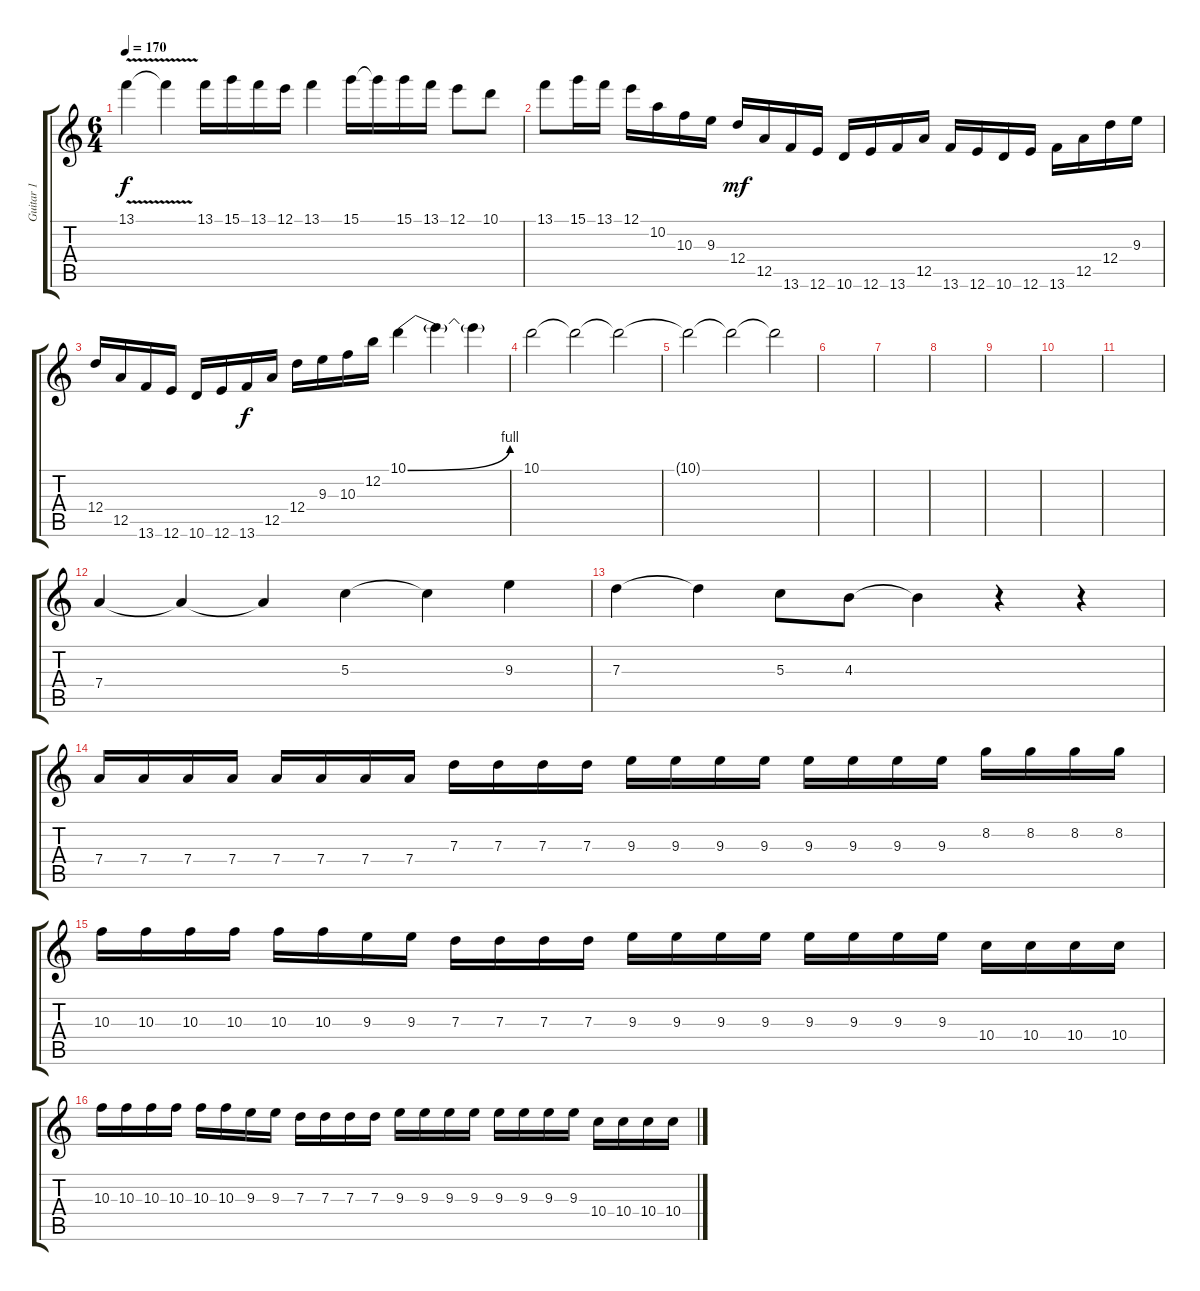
\track ("Guitar 1" "Guitar 1") {instrument distortionguitar}
\staff {score tabs}
\tuning (E4 B3 G3 D3 A2 E2) {hide}
\ts (6 4)
\tempo 170
\clef g2
\ks c
13.1{v}.4{dy f} 13.1{t}.4 13.1.16 15.1.16 13.1.16 12.1.16 13.1.4 15.1.16 15.1{t}.16 15.1.16 13.1.16 12.1.8 10.1.8 |
13.1.8 15.1.16 13.1.16 12.1.16 10.2.16 10.3.16 9.3.16 12.4.16{dy mf} 12.5.16 13.6.16 12.6.16 10.6.16 12.6.16 13.6.16 12.5.16 13.6.16 12.6.16 10.6.16 12.6.16 13.6.16 12.5.16 12.4.16 9.3.16 |
12.4.16 12.5.16 13.6.16 12.6.16 10.6.16 12.6.16 13.6.16{dy f} 12.5.16 12.4.16 9.3.16 10.3.16 12.2.16 10.1{be (bend 0 0 60 4)}.4 10.1{t}.4 10.1{t}.4 |
10.1.2 10.1{t}.2{volume 10} 10.1{t}.2{volume 9} |
10.1{t}.2{volume 7} 10.1{t}.2{volume 5} 10.1{t}.2{volume 3} |
|
|
|
|
|
|
7.4.4{volume 12} 7.4{t}.4 7.4{t}.4 5.3.4 5.3{t}.4 9.3.4 |
7.3.4 7.3{t}.4 5.3.8 4.3.8 4.3{t}.4 r.4 r.4 |
7.4.16 7.4.16 7.4.16 7.4.16 7.4.16 7.4.16 7.4.16 7.4.16 7.3.16 7.3.16 7.3.16 7.3.16 9.3.16 9.3.16 9.3.16 9.3.16 9.3.16 9.3.16 9.3.16 9.3.16 8.2.16 8.2.16 8.2.16 8.2.16 |
10.3.16 10.3.16 10.3.16 10.3.16 10.3.16 10.3.16 9.3.16 9.3.16 7.3.16 7.3.16 7.3.16 7.3.16 9.3.16 9.3.16 9.3.16 9.3.16 9.3.16 9.3.16 9.3.16 9.3.16 10.4.16 10.4.16 10.4.16 10.4.16 |
10.3.16 10.3.16 10.3.16 10.3.16 10.3.16 10.3.16 9.3.16 9.3.16 7.3.16 7.3.16 7.3.16 7.3.16 9.3.16 9.3.16 9.3.16 9.3.16 9.3.16 9.3.16 9.3.16 9.3.16 10.4.16 10.4.16 10.4.16 10.4.16
